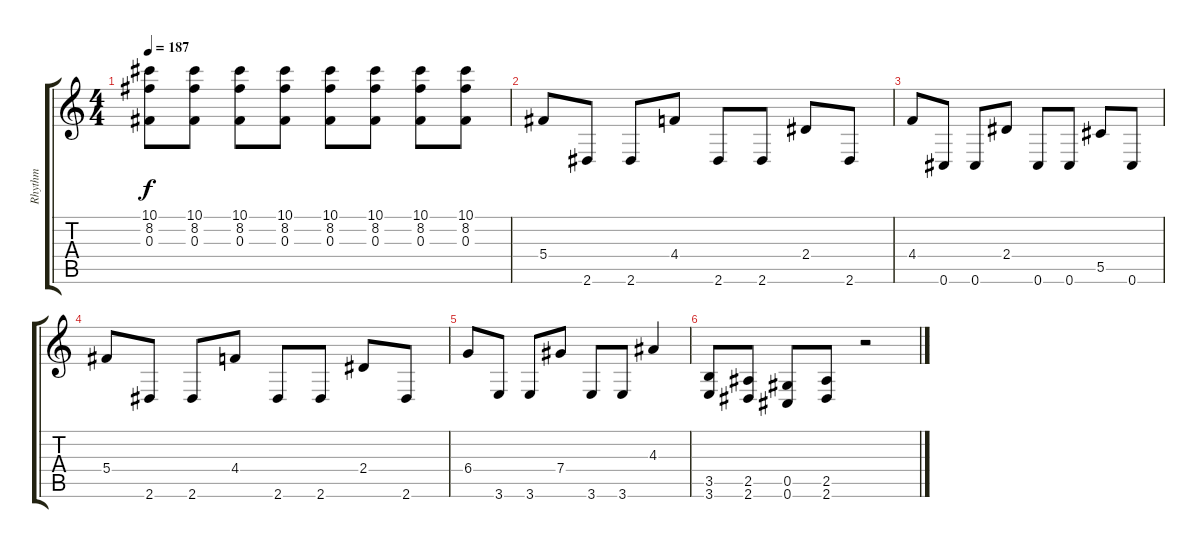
\track ("Rhythm" "Rhythm") {instrument distortionguitar}
\staff {score tabs}
\tuning (Eb4 Bb3 Gb3 Db3 Ab2 Db2) {hide}
\ts (4 4)
\tempo 187
\clef g2
\ks c
(10.1 8.2 0.3).8{dy f} (10.1 8.2 0.3).8 (10.1 8.2 0.3).8 (10.1 8.2 0.3).8 (10.1 8.2 0.3).8 (10.1 8.2 0.3).8 (10.1 8.2 0.3).8 (10.1 8.2 0.3).8 |
5.4.8 2.6.8 2.6.8 4.4.8 2.6.8 2.6.8 2.4.8 2.6.8 |
4.4.8 0.6.8 0.6.8 2.4.8 0.6.8 0.6.8 5.5.8 0.6.8 |
5.4.8 2.6.8 2.6.8 4.4.8 2.6.8 2.6.8 2.4.8 2.6.8 |
6.4.8 3.6.8 3.6.8 7.4.8 3.6.8 3.6.8 4.3.4 |
(3.5 3.6).8 (2.5 2.6).8 (0.5 0.6).8 (2.5 2.6).8 r.2
